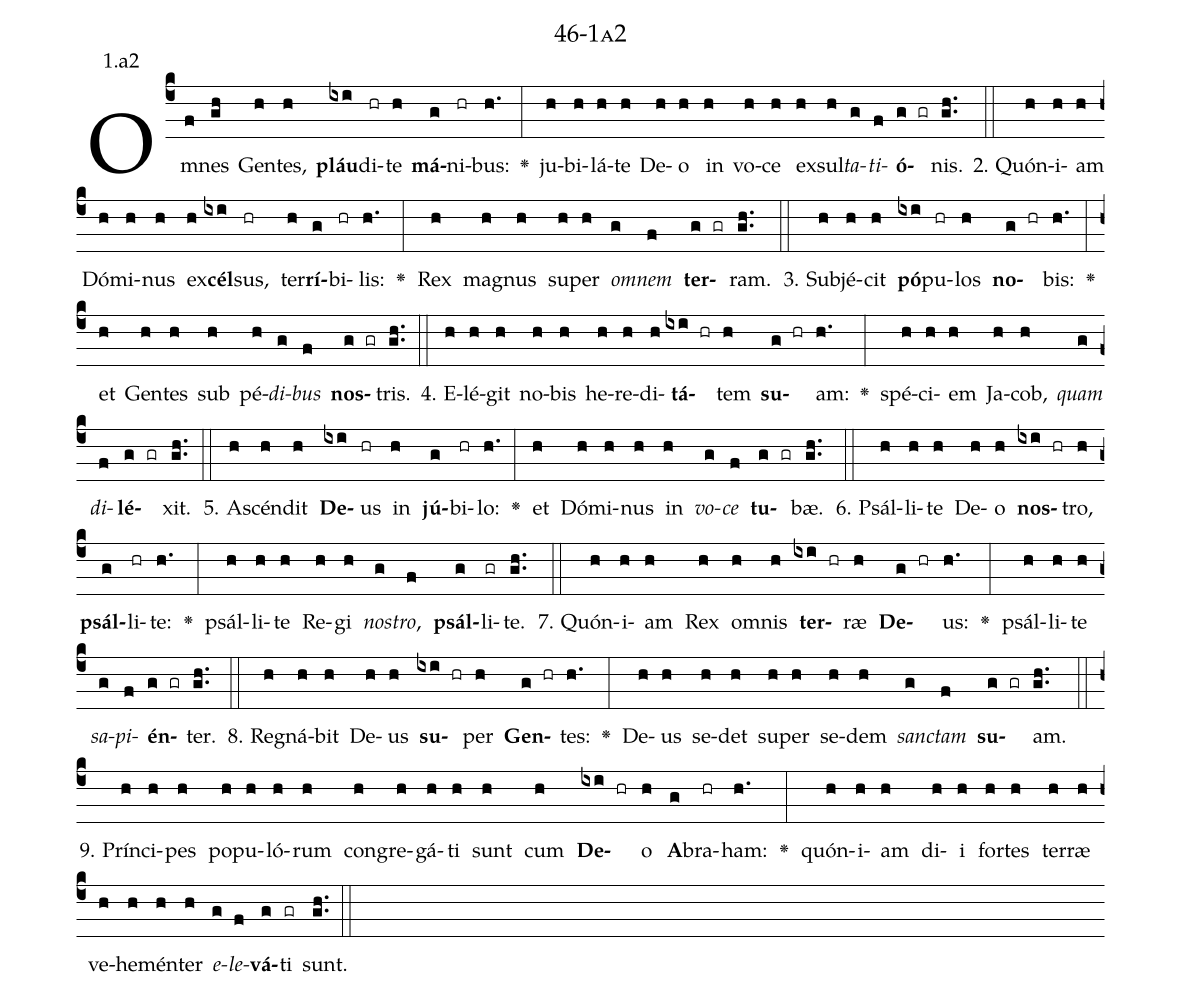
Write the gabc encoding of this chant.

name: 46-1a2;
annotation: 1.a2;
%%
(c4)Om(f)nes(gh) Gen(h)tes,(h) <b>pláu</b>(ixi)di(hr)te(h) <b>má</b>(g)ni(hr)bus:(h.) <v>\greheightstar</v>(:) ju(h)bi(h)lá(h)te(h) De(h)o(h) in(h) vo(h)ce(h) ex(h)sul(h)<i>ta</i>(g)<i>ti</i>(f)<b>ó</b>(g gr)nis.(gh..) (::)
2. Quón(h)i(h)am(h) Dó(h)mi(h)nus(h) ex(h)<b>cél</b>(ixi)sus,(hr) ter(h)<b>rí</b>(g)bi(hr)lis:(h.) <v>\greheightstar</v>(:) Rex(h) ma(h)gnus(h) su(h)per(h) <i>om</i>(g)<i>nem</i>(f) <b>ter</b>(g gr)ram.(gh..) (::)
3. Sub(h)jé(h)cit(h) <b>pó</b>(ixi)pu(hr)los(h) <b>no</b>(g hr)bis:(h.) <v>\greheightstar</v>(:) et(h) Gen(h)tes(h) sub(h) pé(h)<i>di</i>(g)<i>bus</i>(f) <b>nos</b>(g gr)tris.(gh..) (::)
4. E(h)lé(h)git(h) no(h)bis(h) he(h)re(h)di(h)<b>tá</b>(ixi hr)tem(h) <b>su</b>(g hr)am:(h.) <v>\greheightstar</v>(:) spé(h)ci(h)em(h) Ja(h)cob,(h) <i>quam</i>(g) <i>di</i>(f)<b>lé</b>(g gr)xit.(gh..) (::)
5. A(h)scén(h)dit(h) <b>De</b>(ixi)us(hr) in(h) <b>jú</b>(g)bi(hr)lo:(h.) <v>\greheightstar</v>(:) et(h) Dó(h)mi(h)nus(h) in(h) <i>vo</i>(g)<i>ce</i>(f) <b>tu</b>(g gr)bæ.(gh..) (::)
6. Psál(h)li(h)te(h) De(h)o(h) <b>nos</b>(ixi hr)tro,(h) <b>psál</b>(g)li(hr)te:(h.) <v>\greheightstar</v>(:) psál(h)li(h)te(h) Re(h)gi(h) <i>nos</i>(g)<i>tro</i>,(f) <b>psál</b>(g)li(gr)te.(gh..) (::)
7. Quón(h)i(h)am(h) Rex(h) om(h)nis(h) <b>ter</b>(ixi hr)ræ(h) <b>De</b>(g hr)us:(h.) <v>\greheightstar</v>(:) psál(h)li(h)te(h) <i>sa</i>(g)<i>pi</i>(f)<b>én</b>(g gr)ter.(gh..) (::)
8. Re(h)gná(h)bit(h) De(h)us(h) <b>su</b>(ixi hr)per(h) <b>Gen</b>(g hr)tes:(h.) <v>\greheightstar</v>(:) De(h)us(h) se(h)det(h) su(h)per(h) se(h)dem(h) <i>sanc</i>(g)<i>tam</i>(f) <b>su</b>(g gr)am.(gh..) (::)
9. Prín(h)ci(h)pes(h) po(h)pu(h)ló(h)rum(h) con(h)gre(h)gá(h)ti(h) sunt(h) cum(h) <b>De</b>(ixi hr)o(h) <b>A</b>(g)bra(hr)ham:(h.) <v>\greheightstar</v>(:) quón(h)i(h)am(h) di(h)i(h) for(h)tes(h) ter(h)ræ(h) ve(h)he(h)mén(h)ter(h) <i>e</i>(g)<i>le</i>(f)<b>vá</b>(g)ti(gr) sunt.(gh..) (::)
